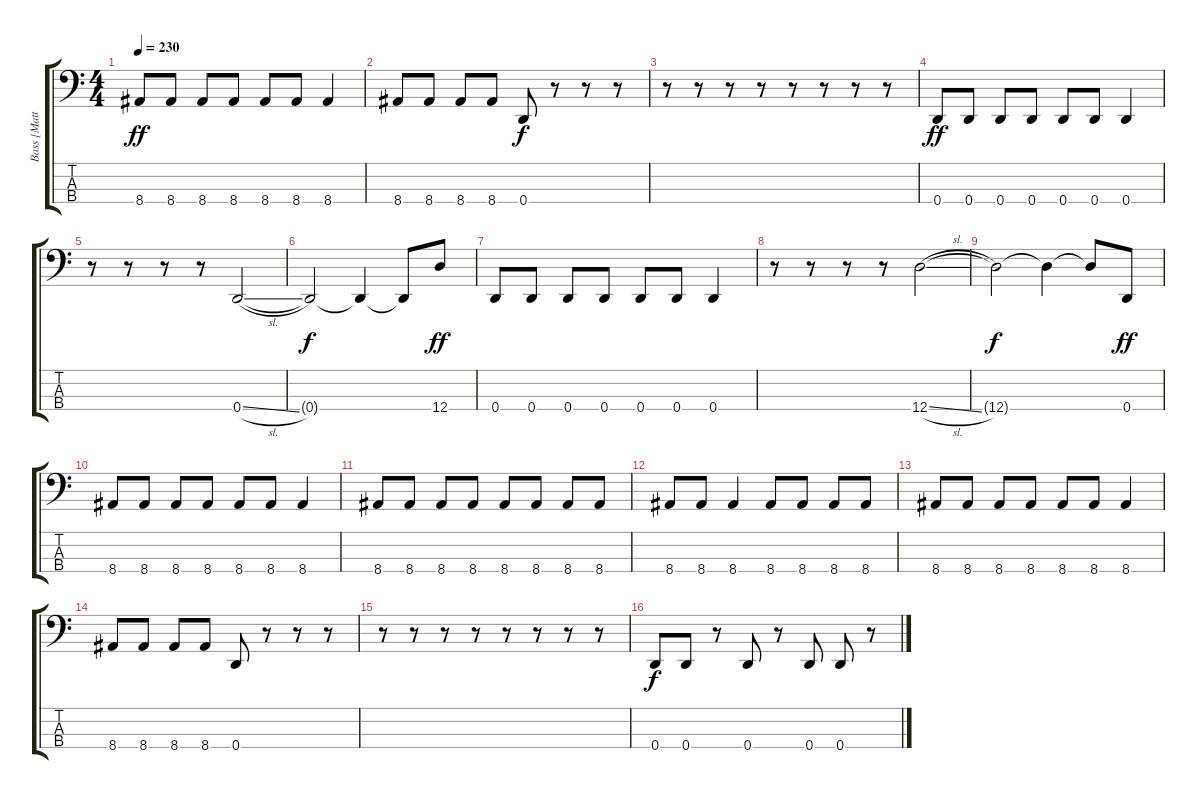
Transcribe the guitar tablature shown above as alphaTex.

\track ("Bass [Matt]" "Bass [Matt") {instrument electricbasspick}
\staff {score tabs}
\tuning (G2 D2 A1 D1) {hide}
\ts (4 4)
\tempo 230
\clef f4
\ks c
8.4.8{dy ff} 8.4.8 8.4.8 8.4.8 8.4.8 8.4.8 8.4.4 |
8.4.8 8.4.8 8.4.8 8.4.8 0.4.8{dy f} r.8 r.8 r.8 |
r.8 r.8 r.8 r.8 r.8 r.8 r.8 r.8 |
0.4.8{dy ff} 0.4.8 0.4.8 0.4.8 0.4.8 0.4.8 0.4.4 |
r.8 r.8 r.8 r.8 0.4{sl}.2 |
0.4{t}.2{dy f} 0.4{t}.4 0.4{t}.8 12.4.8{dy ff} |
0.4.8 0.4.8 0.4.8 0.4.8 0.4.8 0.4.8 0.4.4 |
r.8 r.8 r.8 r.8 12.4{sl}.2 |
12.4{t}.2{dy f} 12.4{t}.4 12.4{t}.8 0.4.8{dy ff} |
8.4.8 8.4.8 8.4.8 8.4.8 8.4.8 8.4.8 8.4.4 |
8.4.8 8.4.8 8.4.8 8.4.8 8.4.8 8.4.8 8.4.8 8.4.8 |
8.4.8 8.4.8 8.4.4 8.4.8 8.4.8 8.4.8 8.4.8 |
8.4.8 8.4.8 8.4.8 8.4.8 8.4.8 8.4.8 8.4.4 |
8.4.8 8.4.8 8.4.8 8.4.8 0.4.8 r.8 r.8 r.8 |
r.8 r.8 r.8 r.8 r.8 r.8 r.8 r.8 |
0.4.8{dy f} 0.4.8 r.8 0.4.8 r.8 0.4.8 0.4.8 r.8
